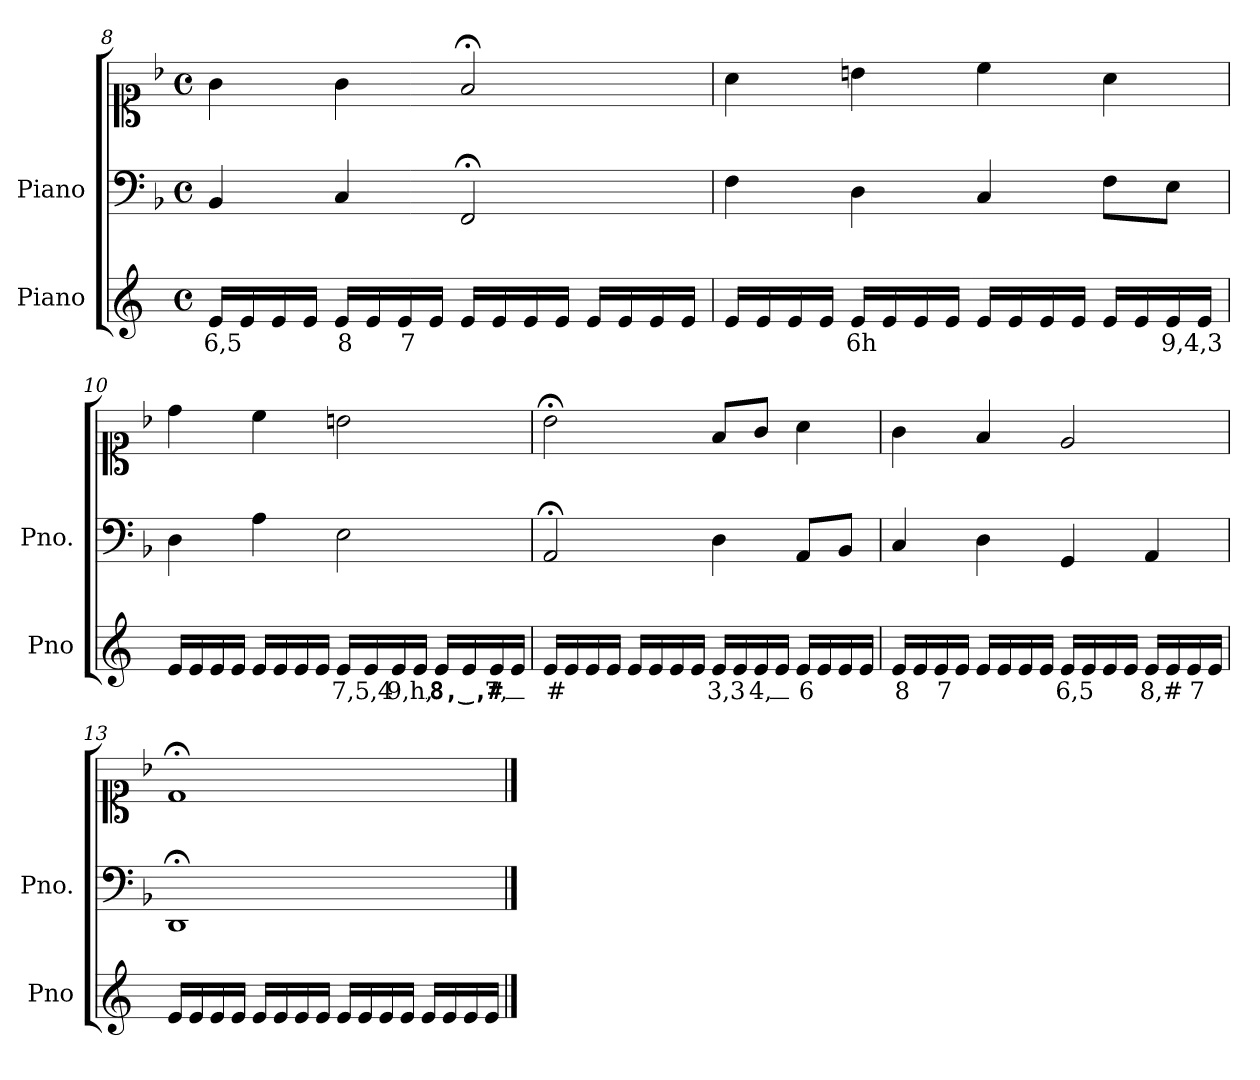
**kern	**text	**kern	**kern
*part2	*part2	*part1	*part1
*staff3	*staff3	*staff2	*staff1
*I"Piano	*	*I"Piano	*
*I'Pno	*	*I'Pno.	*
*clefG2	*	*clefF4	*clefC1
*k[]	*	*k[b-]	*k[b-]
*M4/4	*	*M4/4	*M4/4
*met(c)	*	*met(c)	*met(c)
=8	=8	=8	=8
!	!LO:LY:b	!	!
16e/LL	6,5	4BB-/	4g\
16e/	.	.	.
16e/	.	.	.
16e/JJ	.	.	.
!	!LO:LY:b	!	!
16e/LL	8	4C/	4g\
16e/	.	.	.
!	!LO:LY:b	!	!
16e/	7	.	.
16e/JJ	.	.	.
16e/LL	.	2FF;</	2f;</
16e/	.	.	.
16e/	.	.	.
16e/JJ	.	.	.
16e/LL	.	.	.
16e/	.	.	.
16e/	.	.	.
16e/JJ	.	.	.
=9	=9	=9	=9
16e/LL	.	4F\	4a\
16e/	.	.	.
16e/	.	.	.
16e/JJ	.	.	.
!	!LO:LY:b	!	!
16e/LL	6h	4D\	4bn\
16e/	.	.	.
16e/	.	.	.
16e/JJ	.	.	.
16e/LL	.	4C/	4cc\
16e/	.	.	.
16e/	.	.	.
16e/JJ	.	.	.
16e/LL	.	8F\L	4a\
16e/	.	.	.
!	!LO:LY:b	!	!
16e/	9,4,3	8E\J	.
16e/JJ	.	.	.
=10	=10	=10	=10
16e/LL	.	4D\	4dd\
16e/	.	.	.
16e/	.	.	.
16e/JJ	.	.	.
16e/LL	.	4A\	4cc\
16e/	.	.	.
16e/	.	.	.
16e/JJ	.	.	.
!	!LO:LY:b	!	!
16e/LL	7,5,4	2E\	2bn\
16e/	.	.	.
!	!LO:LY:b	!	!
16e/	9,h,_	.	.
16e/JJ	.	.	.
!	!LO:LY:b	!	!
16e/LL	8,_,#	.	.
16e/	.	.	.
!	!LO:LY:b	!	!
16e/	7,_	.	.
16e/JJ	.	.	.
=11	=11	=11	=11
!	!LO:LY:b	!	!
16e/LL	#	2AA;</	2b-;<\
16e/	.	.	.
16e/	.	.	.
16e/JJ	.	.	.
16e/LL	.	.	.
16e/	.	.	.
16e/	.	.	.
16e/JJ	.	.	.
!	!LO:LY:b	!	!
16e/LL	3,3	4D\	8f/L
16e/	.	.	.
!	!LO:LY:b	!	!
16e/	4,_	.	8g/J
16e/JJ	.	.	.
!	!LO:LY:b	!	!
16e/LL	6	8AA/L	4a\
16e/	.	.	.
16e/	.	8BB-/J	.
16e/JJ	.	.	.
=12	=12	=12	=12
!	!LO:LY:b	!	!
16e/LL	8	4C/	4g\
16e/	.	.	.
!	!LO:LY:b	!	!
16e/	7	.	.
16e/JJ	.	.	.
16e/LL	.	4D\	4f/
16e/	.	.	.
16e/	.	.	.
16e/JJ	.	.	.
!	!LO:LY:b	!	!
16e/LL	6,5	4GG/	2e/
16e/	.	.	.
16e/	.	.	.
16e/JJ	.	.	.
!	!LO:LY:b	!	!
16e/LL	8,#	4AA/	.
16e/	.	.	.
!	!LO:LY:b	!	!
16e/	7	.	.
16e/JJ	.	.	.
=13	=13	=13	=13
16e/LL	.	1DD;<	1d;<
16e/	.	.	.
16e/	.	.	.
16e/JJ	.	.	.
16e/LL	.	.	.
16e/	.	.	.
16e/	.	.	.
16e/JJ	.	.	.
16e/LL	.	.	.
16e/	.	.	.
16e/	.	.	.
16e/JJ	.	.	.
16e/LL	.	.	.
16e/	.	.	.
16e/	.	.	.
16e/JJ	.	.	.
==	==	==	==
*-	*-	*-	*-
